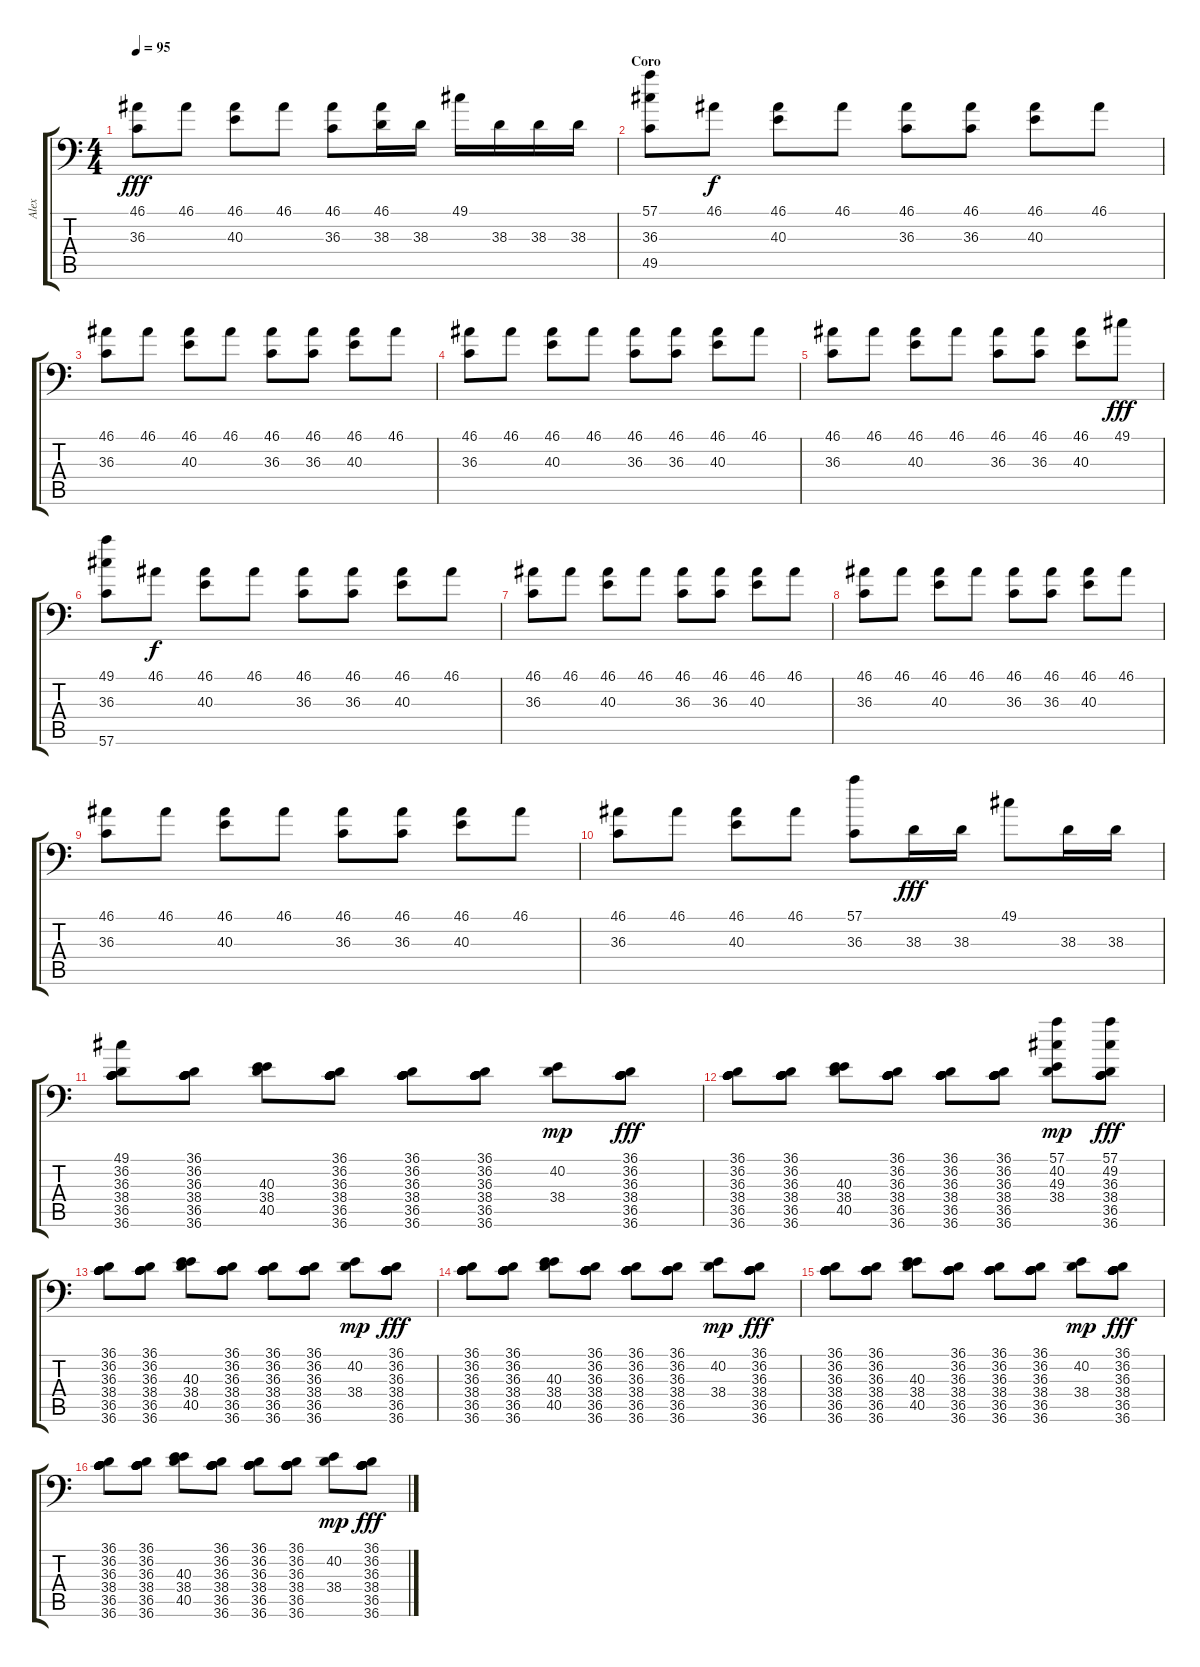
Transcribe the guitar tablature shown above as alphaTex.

\track ("Alex" "Alex") {instrument acousticgrandpiano}
\staff {score tabs}
\tuning (C-1 C-1 C-1 C-1 C-1 C-1) {hide}
\ts (4 4)
\tempo 95
\clef f4
\ks c
(46.1 36.3).8{dy fff} 46.1.8 (46.1 40.3).8 46.1.8 (46.1 36.3).8 (46.1 38.3).16 38.3.16 49.1.16 38.3.16 38.3.16 38.3.16 |
\section ("" "Coro")
(57.1 36.3 49.5).8 46.1.8{dy f} (46.1 40.3).8 46.1.8 (46.1 36.3).8 (46.1 36.3).8 (46.1 40.3).8 46.1.8 |
(46.1 36.3).8 46.1.8 (46.1 40.3).8 46.1.8 (46.1 36.3).8 (46.1 36.3).8 (46.1 40.3).8 46.1.8 |
(46.1 36.3).8 46.1.8 (46.1 40.3).8 46.1.8 (46.1 36.3).8 (46.1 36.3).8 (46.1 40.3).8 46.1.8 |
(46.1 36.3).8 46.1.8 (46.1 40.3).8 46.1.8 (46.1 36.3).8 (46.1 36.3).8 (46.1 40.3).8 49.1.8{dy fff} |
(49.1 36.3 57.6).8 46.1.8{dy f} (46.1 40.3).8 46.1.8 (46.1 36.3).8 (46.1 36.3).8 (46.1 40.3).8 46.1.8 |
(46.1 36.3).8 46.1.8 (46.1 40.3).8 46.1.8 (46.1 36.3).8 (46.1 36.3).8 (46.1 40.3).8 46.1.8 |
(46.1 36.3).8 46.1.8 (46.1 40.3).8 46.1.8 (46.1 36.3).8 (46.1 36.3).8 (46.1 40.3).8 46.1.8 |
(46.1 36.3).8 46.1.8 (46.1 40.3).8 46.1.8 (46.1 36.3).8 (46.1 36.3).8 (46.1 40.3).8 46.1.8 |
(46.1 36.3).8 46.1.8 (46.1 40.3).8 46.1.8 (57.1 36.3).8 38.3.16{dy fff} 38.3.16 49.1.8 38.3.16 38.3.16 |
\section ("" "")
(49.1 36.2 36.3 38.4 36.5 36.6).8 (36.1 36.2 36.3 38.4 36.5 36.6).8 (40.3 38.4 40.5).8 (36.1 36.2 36.3 38.4 36.5 36.6).8 (36.1 36.2 36.3 38.4 36.5 36.6).8 (36.1 36.2 36.3 38.4 36.5 36.6).8 (40.2 38.4).8{dy mp} (36.1 36.2 36.3 38.4 36.5 36.6).8{dy fff} |
(36.1 36.2 36.3 38.4 36.5 36.6).8 (36.1 36.2 36.3 38.4 36.5 36.6).8 (40.3 38.4 40.5).8 (36.1 36.2 36.3 38.4 36.5 36.6).8 (36.1 36.2 36.3 38.4 36.5 36.6).8 (36.1 36.2 36.3 38.4 36.5 36.6).8 (57.1 40.2 49.3 38.4).8{dy mp} (57.1 49.2 36.3 38.4 36.5 36.6).8{dy fff} |
(36.1 36.2 36.3 38.4 36.5 36.6).8 (36.1 36.2 36.3 38.4 36.5 36.6).8 (40.3 38.4 40.5).8 (36.1 36.2 36.3 38.4 36.5 36.6).8 (36.1 36.2 36.3 38.4 36.5 36.6).8 (36.1 36.2 36.3 38.4 36.5 36.6).8 (40.2 38.4).8{dy mp} (36.1 36.2 36.3 38.4 36.5 36.6).8{dy fff} |
(36.1 36.2 36.3 38.4 36.5 36.6).8 (36.1 36.2 36.3 38.4 36.5 36.6).8 (40.3 38.4 40.5).8 (36.1 36.2 36.3 38.4 36.5 36.6).8 (36.1 36.2 36.3 38.4 36.5 36.6).8 (36.1 36.2 36.3 38.4 36.5 36.6).8 (40.2 38.4).8{dy mp} (36.1 36.2 36.3 38.4 36.5 36.6).8{dy fff} |
(36.1 36.2 36.3 38.4 36.5 36.6).8 (36.1 36.2 36.3 38.4 36.5 36.6).8 (40.3 38.4 40.5).8 (36.1 36.2 36.3 38.4 36.5 36.6).8 (36.1 36.2 36.3 38.4 36.5 36.6).8 (36.1 36.2 36.3 38.4 36.5 36.6).8 (40.2 38.4).8{dy mp} (36.1 36.2 36.3 38.4 36.5 36.6).8{dy fff} |
(36.1 36.2 36.3 38.4 36.5 36.6).8 (36.1 36.2 36.3 38.4 36.5 36.6).8 (40.3 38.4 40.5).8 (36.1 36.2 36.3 38.4 36.5 36.6).8 (36.1 36.2 36.3 38.4 36.5 36.6).8 (36.1 36.2 36.3 38.4 36.5 36.6).8 (40.2 38.4).8{dy mp} (36.1 36.2 36.3 38.4 36.5 36.6).8{dy fff}
